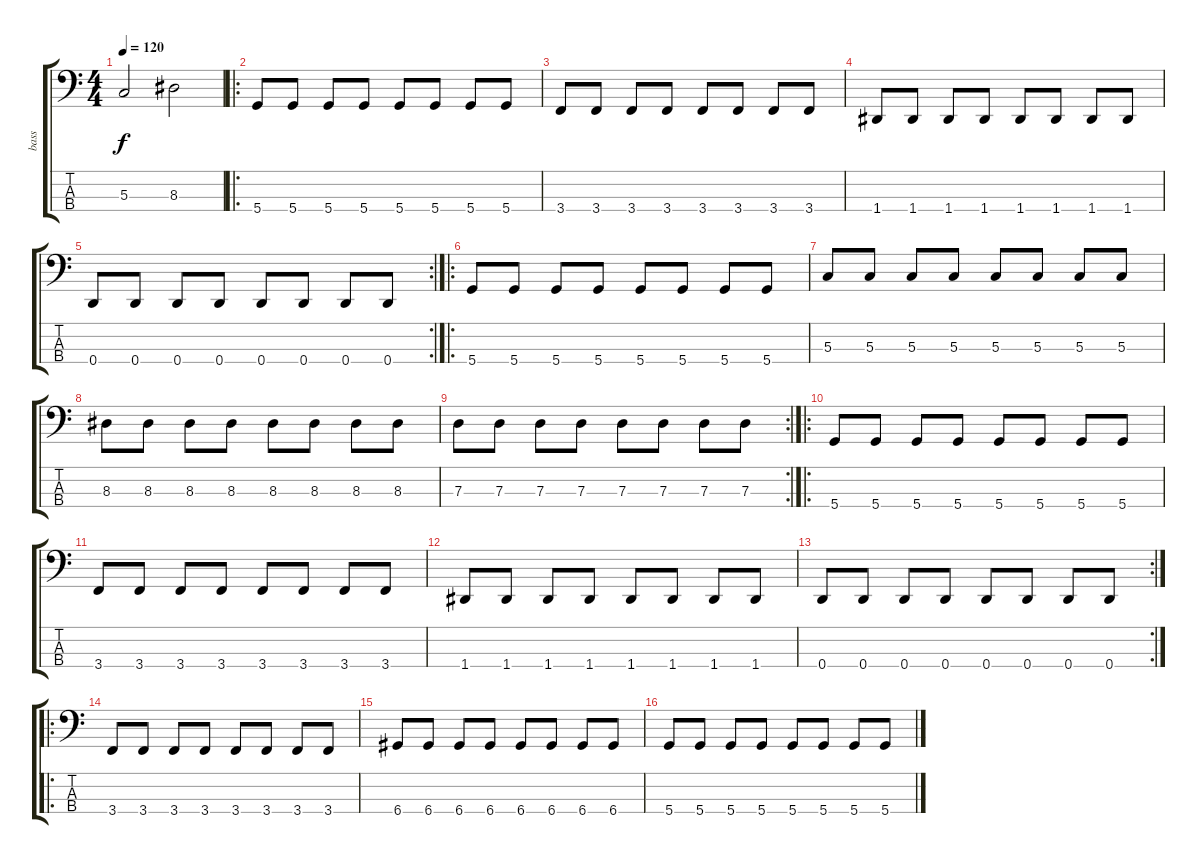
\track ("bass" "bass") {instrument electricbassfinger}
\staff {score tabs}
\tuning (F2 C2 G1 D1) {hide}
\ts (4 4)
\tempo 120
\clef f4
\ks c
5.3.2{dy f instrument electricbassfinger} 8.3.2 |
\ro
5.4.8 5.4.8 5.4.8 5.4.8 5.4.8 5.4.8 5.4.8 5.4.8 |
3.4.8 3.4.8 3.4.8 3.4.8 3.4.8 3.4.8 3.4.8 3.4.8 |
1.4.8 1.4.8 1.4.8 1.4.8 1.4.8 1.4.8 1.4.8 1.4.8 |
\rc 2
0.4.8 0.4.8 0.4.8 0.4.8 0.4.8 0.4.8 0.4.8 0.4.8 |
\ro
5.4.8 5.4.8 5.4.8 5.4.8 5.4.8 5.4.8 5.4.8 5.4.8 |
5.3.8 5.3.8 5.3.8 5.3.8 5.3.8 5.3.8 5.3.8 5.3.8 |
8.3.8 8.3.8 8.3.8 8.3.8 8.3.8 8.3.8 8.3.8 8.3.8 |
\rc 2
7.3.8 7.3.8 7.3.8 7.3.8 7.3.8 7.3.8 7.3.8 7.3.8 |
\ro
5.4.8 5.4.8 5.4.8 5.4.8 5.4.8 5.4.8 5.4.8 5.4.8 |
3.4.8 3.4.8 3.4.8 3.4.8 3.4.8 3.4.8 3.4.8 3.4.8 |
1.4.8 1.4.8 1.4.8 1.4.8 1.4.8 1.4.8 1.4.8 1.4.8 |
\rc 2
0.4.8 0.4.8 0.4.8 0.4.8 0.4.8 0.4.8 0.4.8 0.4.8 |
\ro
3.4.8 3.4.8 3.4.8 3.4.8 3.4.8 3.4.8 3.4.8 3.4.8 |
6.4.8 6.4.8 6.4.8 6.4.8 6.4.8 6.4.8 6.4.8 6.4.8 |
5.4.8 5.4.8 5.4.8 5.4.8 5.4.8 5.4.8 5.4.8 5.4.8
